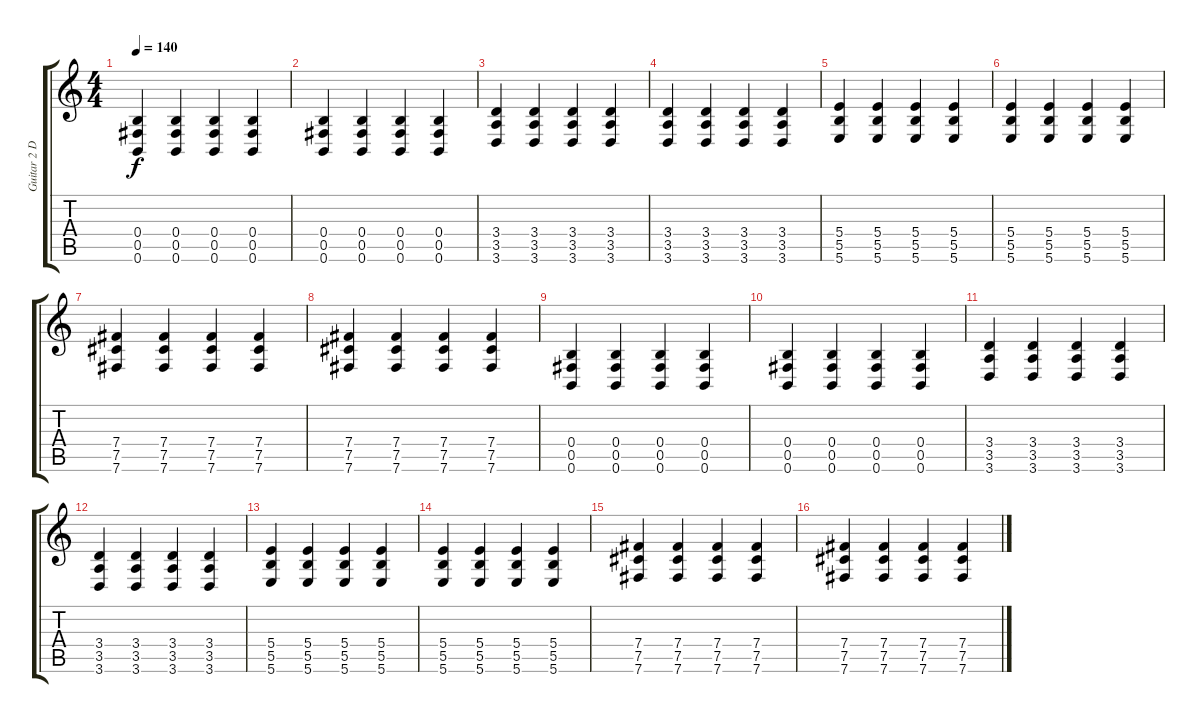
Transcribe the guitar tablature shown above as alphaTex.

\track ("Guitar 2 Disto" "Guitar 2 D") {instrument distortionguitar}
\staff {score tabs}
\tuning (Db4 Ab3 E3 B2 Gb2 B1) {hide}
\ts (4 4)
\tempo 140
\clef g2
\ks c
(0.4 0.5 0.6).4{dy f} (0.4 0.5 0.6).4 (0.4 0.5 0.6).4 (0.4 0.5 0.6).4 |
(0.4 0.5 0.6).4 (0.4 0.5 0.6).4 (0.4 0.5 0.6).4 (0.4 0.5 0.6).4 |
(3.4 3.5 3.6).4 (3.4 3.5 3.6).4 (3.4 3.5 3.6).4 (3.4 3.5 3.6).4 |
(3.4 3.5 3.6).4 (3.4 3.5 3.6).4 (3.4 3.5 3.6).4 (3.4 3.5 3.6).4 |
(5.4 5.5 5.6).4 (5.4 5.5 5.6).4 (5.4 5.5 5.6).4 (5.4 5.5 5.6).4 |
(5.4 5.5 5.6).4 (5.4 5.5 5.6).4 (5.4 5.5 5.6).4 (5.4 5.5 5.6).4 |
(7.4 7.5 7.6).4 (7.4 7.5 7.6).4 (7.4 7.5 7.6).4 (7.4 7.5 7.6).4 |
(7.4 7.5 7.6).4 (7.4 7.5 7.6).4 (7.4 7.5 7.6).4 (7.4 7.5 7.6).4 |
(0.4 0.5 0.6).4 (0.4 0.5 0.6).4 (0.4 0.5 0.6).4 (0.4 0.5 0.6).4 |
(0.4 0.5 0.6).4 (0.4 0.5 0.6).4 (0.4 0.5 0.6).4 (0.4 0.5 0.6).4 |
(3.4 3.5 3.6).4 (3.4 3.5 3.6).4 (3.4 3.5 3.6).4 (3.4 3.5 3.6).4 |
(3.4 3.5 3.6).4 (3.4 3.5 3.6).4 (3.4 3.5 3.6).4 (3.4 3.5 3.6).4 |
(5.4 5.5 5.6).4 (5.4 5.5 5.6).4 (5.4 5.5 5.6).4 (5.4 5.5 5.6).4 |
(5.4 5.5 5.6).4 (5.4 5.5 5.6).4 (5.4 5.5 5.6).4 (5.4 5.5 5.6).4 |
(7.4 7.5 7.6).4 (7.4 7.5 7.6).4 (7.4 7.5 7.6).4 (7.4 7.5 7.6).4 |
(7.4 7.5 7.6).4 (7.4 7.5 7.6).4 (7.4 7.5 7.6).4 (7.4 7.5 7.6).4
